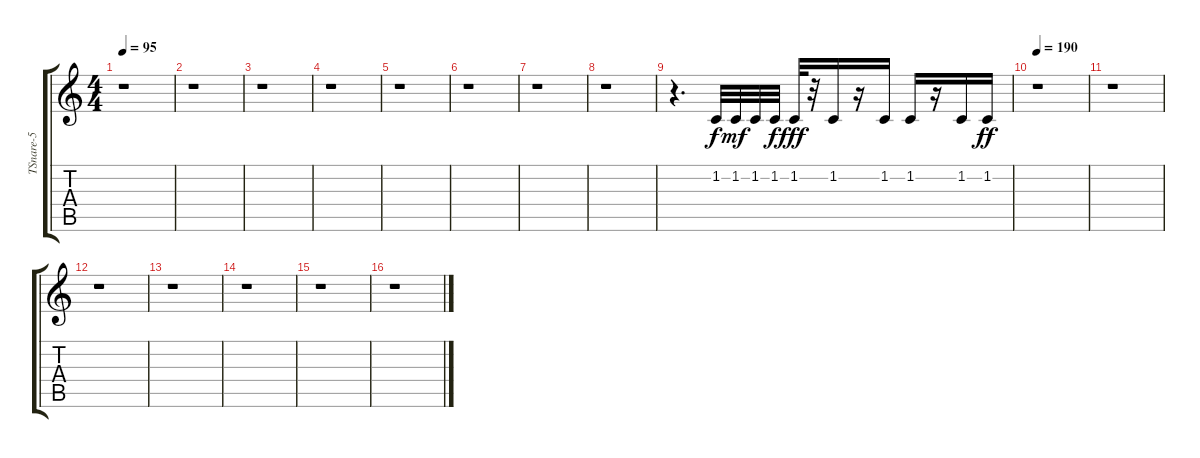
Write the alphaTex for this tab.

\track ("TSnare-5" "TSnare-5") {instrument brightacousticpiano}
\staff {score tabs}
\tuning (E4 B3 G3 D3 A2 E2) {hide}
\ts (4 4)
\tempo 95
\clef g2
\ks c
r.1{dy f instrument brightacousticpiano} |
r.1 |
r.1 |
r.1 |
r.1 |
r.1 |
r.1 |
r.1 |
r.4{d} 1.2.32 1.2.32{dy mf} 1.2.32 1.2.32{dy f} 1.2.32{dy fff} r.32 1.2.16 r.16 1.2.16 1.2.16 r.16 1.2.16 1.2.16{dy ff} |
\tempo 190
r.1 |
r.1 |
r.1 |
r.1 |
r.1 |
r.1 |
r.1
